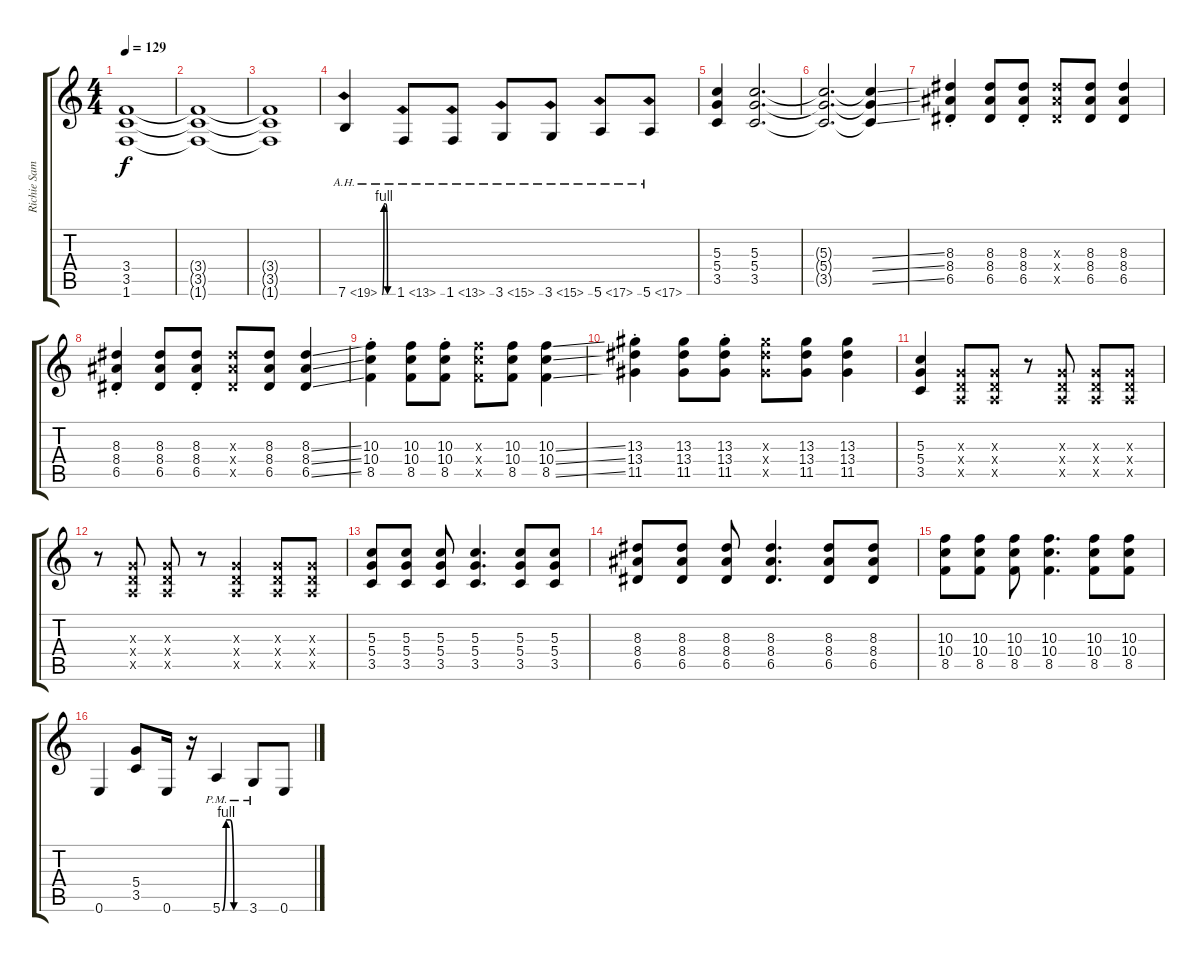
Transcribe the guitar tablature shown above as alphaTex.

\track ("Richie Sambora 2" "Richie Sam") {instrument distortionguitar}
\staff {score tabs}
\tuning (E4 B3 G3 D3 A2 E2) {hide}
\ts (4 4)
\tempo 129
\clef g2
\ks c
(3.4{t} 3.5{t} 1.6{t}).1{dy f} |
(3.4{t} 3.5{t} 1.6{t}).1 |
(3.4{t} 3.5{t} 1.6{t}).1 |
7.6{be (custom 0 0 10 4 20 4 30 0 60 0) ah 12}.4 1.6{ah 12}.8 1.6{ah 12}.8 3.6{ah 12}.8 3.6{ah 12}.8 5.6{ah 12}.8 5.6{ah 12}.8 |
(5.3 5.4 3.5).4 (5.3 5.4 3.5).2{d} |
(5.3{t} 5.4{t} 3.5{t}).2{d} (5.3{ss t} 5.4{ss t} 3.5{ss t}).4 |
(8.3{st} 8.4{st} 6.5{st}).4 (8.3 8.4 6.5).8 (8.3{st} 8.4{st} 6.5{st}).8 (8.3{x} 8.4{x} 6.5{x}).8 (8.3 8.4 6.5).8 (8.3 8.4 6.5).4 |
(8.3{st} 8.4{st} 6.5{st}).4 (8.3 8.4 6.5).8 (8.3{st} 8.4{st} 6.5{st}).8 (8.3{x} 8.4{x} 6.5{x}).8 (8.3 8.4 6.5).8 (8.3{ss} 8.4{ss} 6.5{ss}).4 |
(10.3{st} 10.4{st} 8.5{st}).4 (10.3 10.4 8.5).8 (10.3{st} 10.4{st} 8.5{st}).8 (10.3{x} 10.4{x} 8.5{x}).8 (10.3 10.4 8.5).8 (10.3{ss} 10.4{ss} 8.5{ss}).4 |
(13.3{st} 13.4{st} 11.5{st}).4 (13.3 13.4 11.5).8 (13.3{st} 13.4{st} 11.5{st}).8 (13.3{x} 13.4{x} 11.5{x}).8 (13.3 13.4 11.5).8 (13.3 13.4 11.5).4 |
(5.3 5.4 3.5).4 (0.3{x} 0.4{x} 0.5{x}).8 (0.3{x} 0.4{x} 0.5{x}).8 r.8 (0.3{x} 0.4{x} 0.5{x}).8 (0.3{x} 0.4{x} 0.5{x}).8 (0.3{x} 0.4{x} 0.5{x}).8 |
r.8 (0.3{x} 0.4{x} 0.5{x}).8 (0.3{x} 0.4{x} 0.5{x}).8 r.8 (0.3{x} 0.4{x} 0.5{x}).4 (0.3{x} 0.4{x} 0.5{x}).8 (0.3{x} 0.4{x} 0.5{x}).8 |
(5.3 5.4 3.5).8 (5.3 5.4 3.5).8 (5.3 5.4 3.5).8 (5.3 5.4 3.5).4{d} (5.3 5.4 3.5).8 (5.3 5.4 3.5).8 |
(8.3 8.4 6.5).8 (8.3 8.4 6.5).8 (8.3 8.4 6.5).8 (8.3 8.4 6.5).4{d} (8.3 8.4 6.5).8 (8.3 8.4 6.5).8 |
(10.3 10.4 8.5).8 (10.3 10.4 8.5).8 (10.3 10.4 8.5).8 (10.3 10.4 8.5).4{d} (10.3 10.4 8.5).8 (10.3 10.4 8.5).8 |
0.6.4 (5.4 3.5).8 0.6.16 r.16 5.6{be (custom 0 0 10 4 20 4 30 0 60 0) pm}.4 3.6{pm}.8 0.6.8
